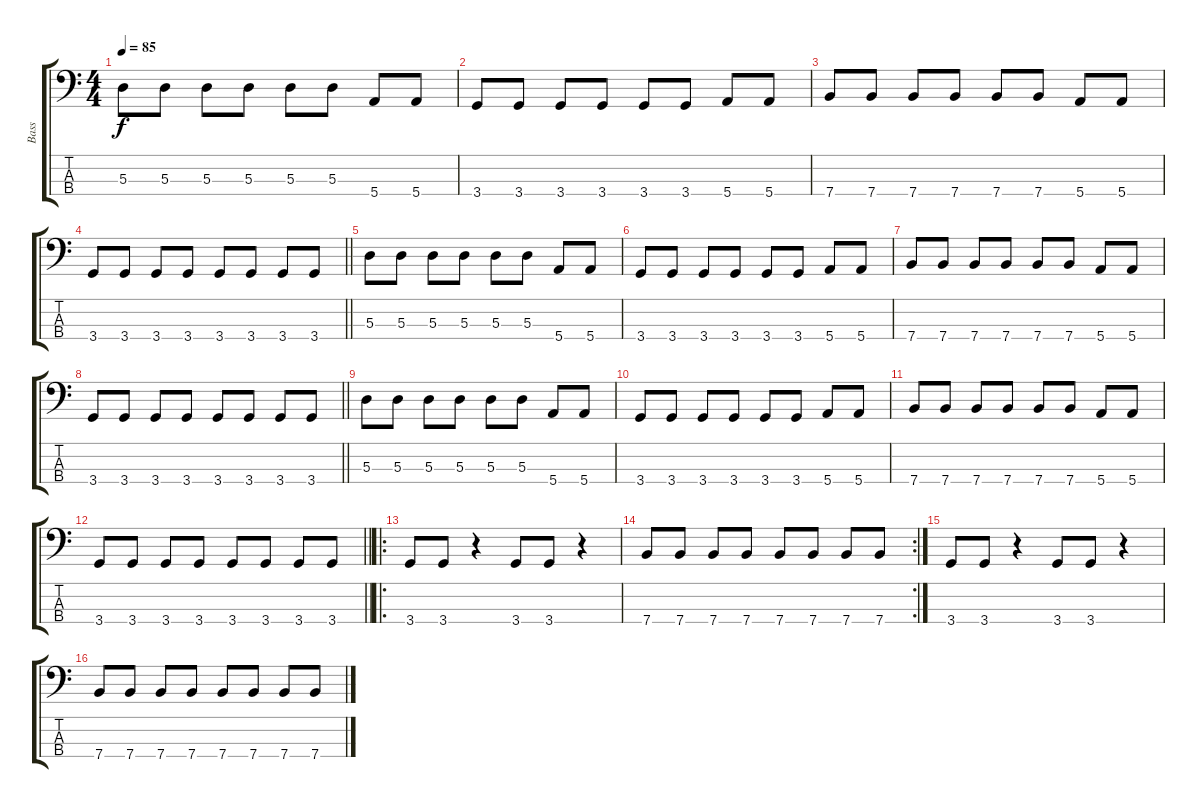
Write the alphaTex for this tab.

\track ("Bass" "Bass") {instrument electricbassfinger}
\staff {score tabs}
\tuning (G2 D2 A1 E1) {hide}
\ts (4 4)
\tempo 85
\clef f4
\ks c
5.3.8{dy f} 5.3.8 5.3.8 5.3.8 5.3.8 5.3.8 5.4.8 5.4.8 |
3.4.8 3.4.8 3.4.8 3.4.8 3.4.8 3.4.8 5.4.8 5.4.8 |
7.4.8 7.4.8 7.4.8 7.4.8 7.4.8 7.4.8 5.4.8 5.4.8 |
\barLineRight lightlight
3.4.8 3.4.8 3.4.8 3.4.8 3.4.8 3.4.8 3.4.8 3.4.8 |
5.3.8 5.3.8 5.3.8 5.3.8 5.3.8 5.3.8 5.4.8 5.4.8 |
3.4.8 3.4.8 3.4.8 3.4.8 3.4.8 3.4.8 5.4.8 5.4.8 |
7.4.8 7.4.8 7.4.8 7.4.8 7.4.8 7.4.8 5.4.8 5.4.8 |
\barLineRight lightlight
3.4.8 3.4.8 3.4.8 3.4.8 3.4.8 3.4.8 3.4.8 3.4.8 |
5.3.8 5.3.8 5.3.8 5.3.8 5.3.8 5.3.8 5.4.8 5.4.8 |
3.4.8 3.4.8 3.4.8 3.4.8 3.4.8 3.4.8 5.4.8 5.4.8 |
7.4.8 7.4.8 7.4.8 7.4.8 7.4.8 7.4.8 5.4.8 5.4.8 |
\barLineRight lightlight
3.4.8 3.4.8 3.4.8 3.4.8 3.4.8 3.4.8 3.4.8 3.4.8 |
\ro
\section ("" "")
3.4.8{instrument slapbass1} 3.4.8 r.4 3.4.8 3.4.8 r.4 |
\rc 2
7.4.8{instrument electricbassfinger} 7.4.8 7.4.8 7.4.8 7.4.8 7.4.8 7.4.8 7.4.8 |
3.4.8{instrument slapbass1} 3.4.8 r.4 3.4.8 3.4.8 r.4 |
7.4.8{instrument electricbassfinger} 7.4.8 7.4.8 7.4.8 7.4.8 7.4.8 7.4.8 7.4.8
